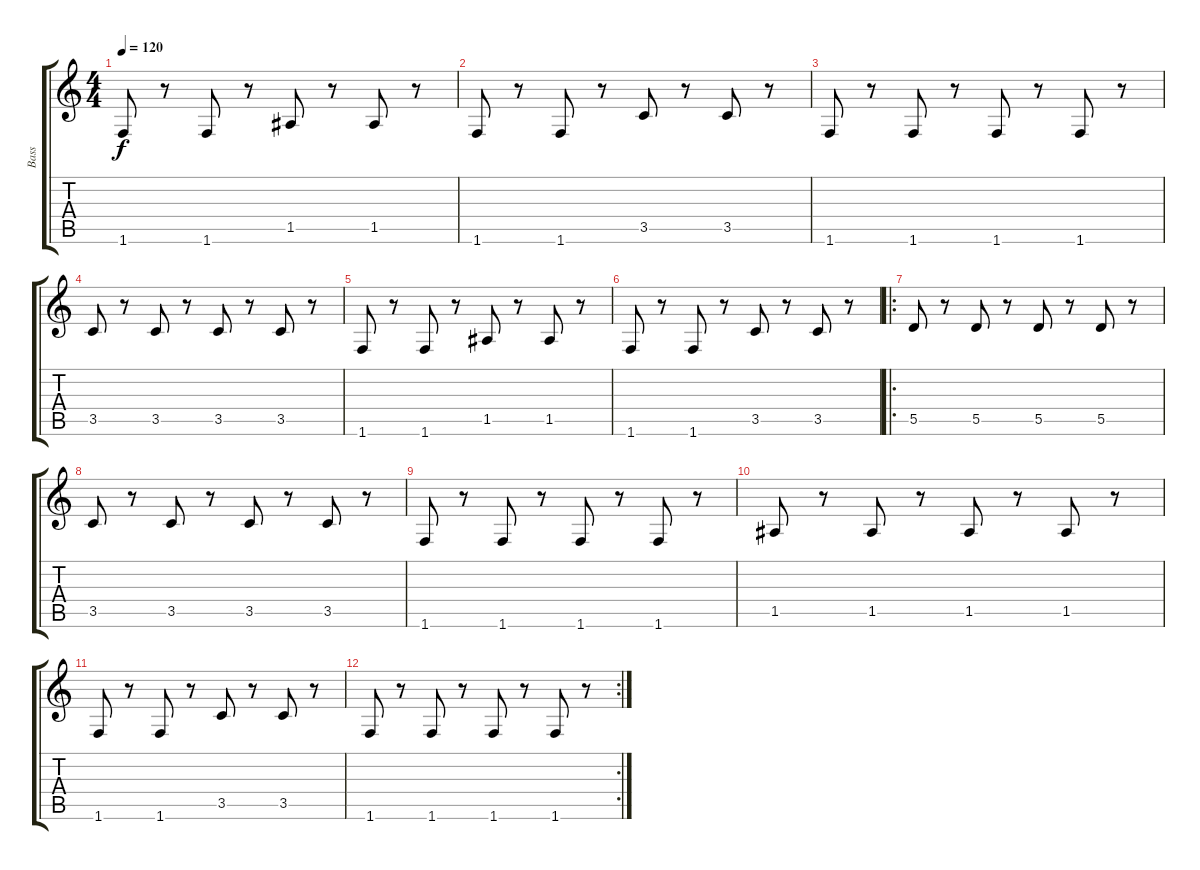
\track ("Bass" "Bass") {instrument fretlessbass}
\staff {score tabs}
\tuning (E4 B3 G3 D3 A2 E2) {hide}
\ts (4 4)
\tempo 120
\clef g2
\ks c
1.6.8{dy f} r.8 1.6.8 r.8 1.5.8 r.8 1.5.8 r.8 |
1.6.8 r.8 1.6.8 r.8 3.5.8 r.8 3.5.8 r.8 |
1.6.8 r.8 1.6.8 r.8 1.6.8 r.8 1.6.8 r.8 |
3.5.8 r.8 3.5.8 r.8 3.5.8 r.8 3.5.8 r.8 |
1.6.8 r.8 1.6.8 r.8 1.5.8 r.8 1.5.8 r.8 |
1.6.8 r.8 1.6.8 r.8 3.5.8 r.8 3.5.8 r.8 |
\ro
5.5.8 r.8 5.5.8 r.8 5.5.8 r.8 5.5.8 r.8 |
3.5.8 r.8 3.5.8 r.8 3.5.8 r.8 3.5.8 r.8 |
1.6.8 r.8 1.6.8 r.8 1.6.8 r.8 1.6.8 r.8 |
1.5.8 r.8 1.5.8 r.8 1.5.8 r.8 1.5.8 r.8 |
1.6.8 r.8 1.6.8 r.8 3.5.8 r.8 3.5.8 r.8 |
\rc 2
1.6.8 r.8 1.6.8 r.8 1.6.8 r.8 1.6.8 r.8
